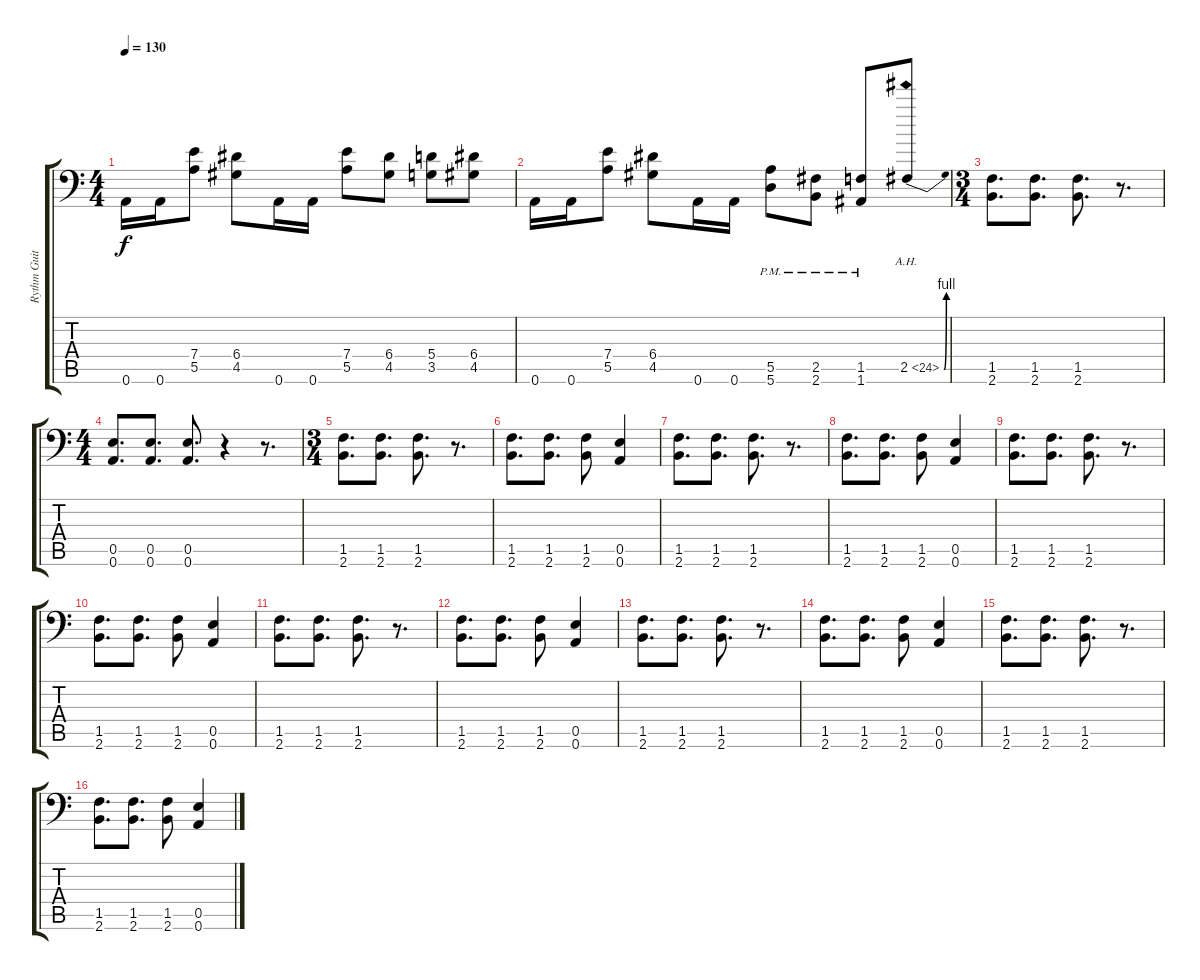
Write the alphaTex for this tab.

\track ("Rythm Guitar 1" "Rythm Guit") {instrument distortionguitar}
\staff {score tabs}
\tuning (B3 Gb3 D3 A2 E2 A1) {hide}
\ts (4 4)
\tempo 130
\clef f4
\ks c
0.6.16{dy f} 0.6.16 (7.4 5.5).8 (6.4 4.5).8 0.6.16 0.6.16 (7.4 5.5).8 (6.4 4.5).8 (5.4 3.5).8 (6.4 4.5).8 |
0.6.16 0.6.16 (7.4 5.5).8 (6.4 4.5).8 0.6.16 0.6.16 (5.5{pm} 5.6{pm}).8 (2.5{pm} 2.6{pm}).8 (1.5{pm} 1.6{pm}).8 2.5{be (bend 0 0 60 4) ah 22}.8 |
\ts (3 4)
(1.5 2.6).8{d} (1.5 2.6).8{d} (1.5 2.6).8{d} r.8{d} |
\ts (4 4)
(0.5 0.6).8{d} (0.5 0.6).8{d} (0.5 0.6).8{d} r.4 r.8{d} |
\ts (3 4)
(1.5 2.6).8{d} (1.5 2.6).8{d} (1.5 2.6).8{d} r.8{d} |
(1.5 2.6).8{d} (1.5 2.6).8{d} (1.5 2.6).8 (0.5 0.6).4 |
(1.5 2.6).8{d} (1.5 2.6).8{d} (1.5 2.6).8{d} r.8{d} |
(1.5 2.6).8{d} (1.5 2.6).8{d} (1.5 2.6).8 (0.5 0.6).4 |
(1.5 2.6).8{d} (1.5 2.6).8{d} (1.5 2.6).8{d} r.8{d} |
(1.5 2.6).8{d} (1.5 2.6).8{d} (1.5 2.6).8 (0.5 0.6).4 |
(1.5 2.6).8{d} (1.5 2.6).8{d} (1.5 2.6).8{d} r.8{d} |
(1.5 2.6).8{d} (1.5 2.6).8{d} (1.5 2.6).8 (0.5 0.6).4 |
(1.5 2.6).8{d} (1.5 2.6).8{d} (1.5 2.6).8{d} r.8{d} |
(1.5 2.6).8{d} (1.5 2.6).8{d} (1.5 2.6).8 (0.5 0.6).4 |
(1.5 2.6).8{d} (1.5 2.6).8{d} (1.5 2.6).8{d} r.8{d} |
(1.5 2.6).8{d} (1.5 2.6).8{d} (1.5 2.6).8 (0.5 0.6).4
